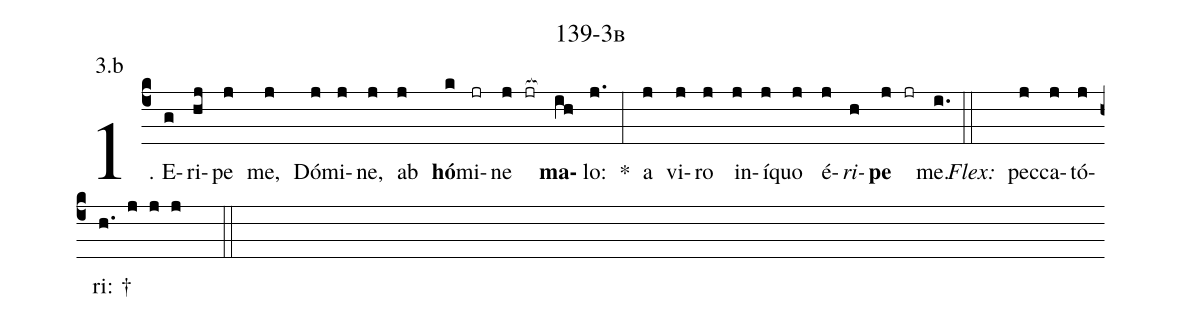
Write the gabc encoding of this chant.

name: 139-3b;
annotation: 3.b;
%%
(c4)1. E(g)ri(hj)pe(j) me,(j) Dó(j)mi(j)ne,(j) ab(j) <b>hó</b>(k)mi(jr)ne(j jr[ocb:1{]) <b>ma</b>(ih[ocb:0}])lo:(j.) *(:) a(j) vi(j)ro(j) in(j)í(j)quo(j) é(j)<i>ri</i>(h)<b>pe</b>(j jr) me.(i.) (::)
<i>Flex:</i>()  pec(j)ca(j)tó(j)ri: †(h. j j j  ::)
